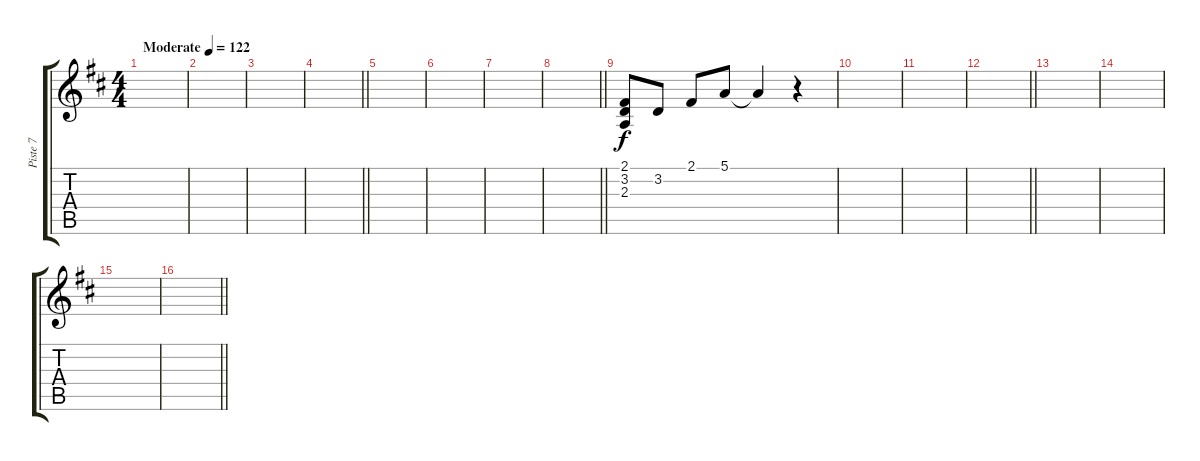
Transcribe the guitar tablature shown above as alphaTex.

\track ("Piste 7" "Piste 7") {instrument drawbarorgan}
\staff {score tabs}
\tuning (E4 B3 G3 D3 A2 E2) {hide}
\ts (4 4)
\tempo (122 "Moderate")
\clef g2
\ks d
|
|
|
\barLineRight lightlight
|
|
|
|
\barLineRight lightlight
|
(2.1 3.2 2.3).8 3.2.8 2.1.8 5.1.8 5.1{t}.4 r.4 |
|
|
\barLineRight lightlight
|
|
|
|
\barLineRight lightlight
